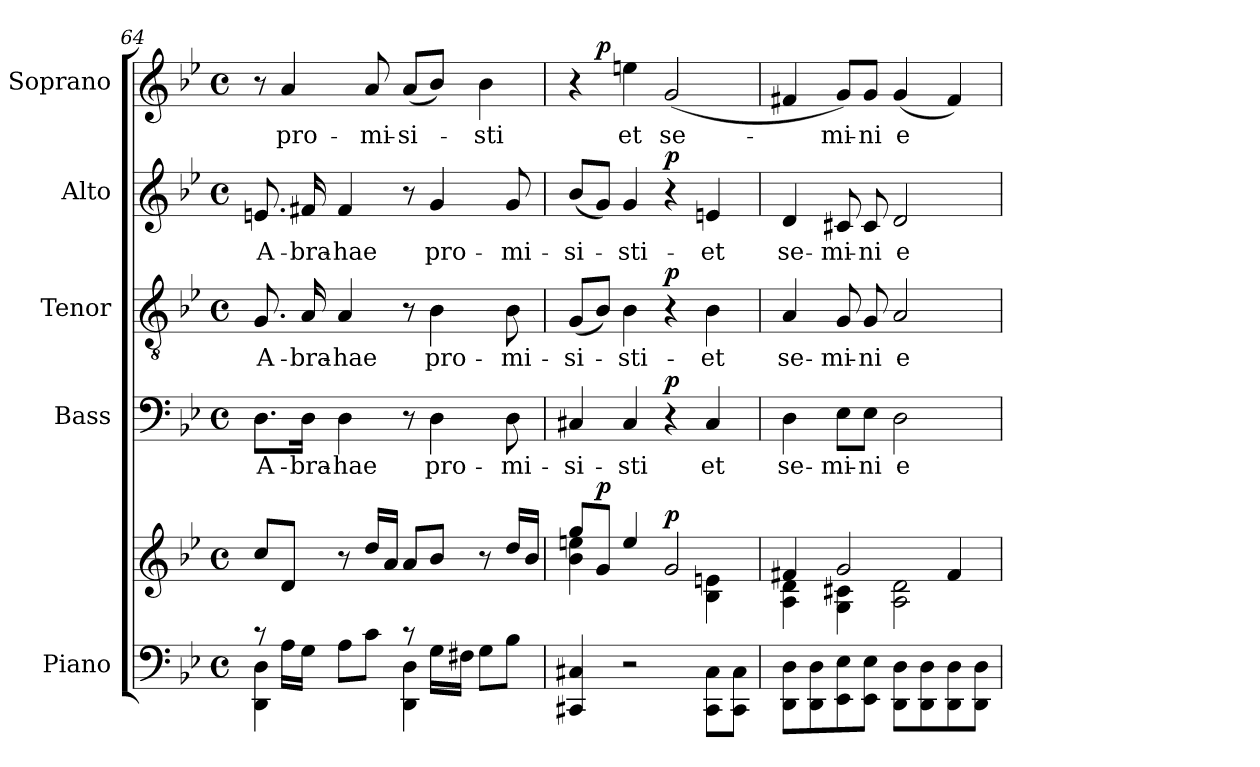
**kern	**kern	**dynam	**kern	**text	**dynam	**kern	**text	**dynam	**kern	**text	**dynam	**kern	**text	**dynam
*part5	*part5	*part5	*part4	*part4	*part4	*part3	*part3	*part3	*part2	*part2	*part2	*part1	*part1	*part1
*staff6	*staff5	*staff5/6	*staff4	*staff4	*staff4	*staff3	*staff3	*staff3	*staff2	*staff2	*staff2	*staff1	*staff1	*staff1
*I"Piano	*	*	*I"Bass	*	*	*I"Tenor	*	*	*I"Alto	*	*	*I"Soprano	*	*
*I'Pno.	*	*	*I'B.	*	*	*I'T.	*	*	*I'A.	*	*	*I'S.	*	*
*clefF4	*clefG2	*	*clefF4	*	*	*clefGv2	*	*	*clefG2	*	*	*clefG2	*	*
*k[b-e-]	*k[b-e-]	*	*k[b-e-]	*	*	*k[b-e-]	*	*	*k[b-e-]	*	*	*k[b-e-]	*	*
*B-:	*B-:	*	*B-:	*	*	*B-:	*	*	*B-:	*	*	*B-:	*	*
*M4/4	*M4/4	*	*M4/4	*	*	*M4/4	*	*	*M4/4	*	*	*M4/4	*	*
*met(c)	*met(c)	*	*met(c)	*	*	*met(c)	*	*	*met(c)	*	*	*met(c)	*	*
=64	=64	=64	=64	=64	=64	=64	=64	=64	=64	=64	=64	=64	=64	=64
*^	*	*	*	*	*	*	*	*	*	*	*	*	*	*
!	!	!	!	!	!LO:LY:b	!	!	!LO:LY:b	!	!	!LO:LY:b	!	!	!	!
8r	4DD\ 4D\	8cc/L	.	8.D\L	A-	.	8.G/	A-	.	8.en/	A-	.	8r	.	.
!	!	!	!	!	!	!	!	!	!	!	!	!	!	!LO:LY:b	!
16A\LL	.	8d/J	.	.	.	.	.	.	.	.	.	.	4a/	pro-	.
!	!	!	!	!	!LO:LY:b	!	!	!LO:LY:b	!	!	!LO:LY:b	!	!	!	!
16G\JJ	.	.	.	16D\Jk	-bra-	.	16A/	-bra-	.	16f#X/	-bra-	.	.	.	.
!	!	!	!	!	!LO:LY:b	!	!	!LO:LY:b	!	!	!LO:LY:b	!	!	!	!
8A\L	4ryy	8r	.	4D\	-hae	.	4A/	-hae	.	4f#/	-hae	.	.	.	.
!	!	!	!	!	!	!	!	!	!	!	!	!	!	!LO:LY:b	!
8c\J	.	16dd/LL	.	.	.	.	.	.	.	.	.	.	8a/	-mi-	.
.	.	16a/JJ	.	.	.	.	.	.	.	.	.	.	.	.	.
!	!	!	!	!	!	!	!	!	!	!	!	!	!	!LO:LY:b	!
8r	4DD\ 4D\	8a/L	.	8r	.	.	8r	.	.	8r	.	.	(<8a/L	-si-	.
!	!	!	!	!	!LO:LY:b	!	!	!LO:LY:b	!	!	!LO:LY:b	!	!	!	!
16G\LL	.	8b-/J	.	4D\	pro-	.	4B-\	pro-	.	4g/	pro-	.	8b-/J)	.	.
16F#X\JJ	.	.	.	.	.	.	.	.	.	.	.	.	.	.	.
!	!	!	!	!	!	!	!	!	!	!	!	!	!	!LO:LY:b	!
8G\L	4ryy	8r	.	.	.	.	.	.	.	.	.	.	4b-\	-sti	.
!	!	!	!	!	!LO:LY:b	!	!	!LO:LY:b	!	!	!LO:LY:b	!	!	!	!
8B-\J	.	16dd/LL	.	8D\	-mi-	.	8B-\	-mi-	.	8g/	-mi-	.	.	.	.
.	.	16b-/JJ	.	.	.	.	.	.	.	.	.	.	.	.	.
*v	*v	*	*	*	*	*	*	*	*	*	*	*	*	*	*
=65	=65	=65	=65	=65	=65	=65	=65	=65	=65	=65	=65	=65	=65	=65
*	*^	*	*	*	*	*	*	*	*	*	*	*	*	*
!	!	!	!	!	!LO:LY:b	!	!	!LO:LY:b	!	!	!LO:LY:b	!	!	!	!
*	*	*	*	*	*	*	*	*	*	*	*	*	*^	*	*
4CC#X/ 4C#X/	8gg/L	4b-\ 4een\	.	4C#X/	-si-	.	(<8G/L	-si-	.	(<8b-/L	-si-	.	4r	8ryy	.	.
!	!	!	!LO:DY:a	!	!	!	!	!	!	!	!	!	!	!	!	!LO:DY:a
.	8g/J	.	p	.	.	.	8B-/J)	.	.	8g/J)	.	.	.	2..ryy	.	p
!	!	!	!	!	!LO:LY:b	!	!	!LO:LY:b	!	!	!LO:LY:b	!	!	!	!LO:LY:b	!
2r	4ee/	2ryy	.	4C#/	-sti	.	4B-\	-sti-	.	4g/	-sti-	.	4een\	.	et	.
!	!	!	!LO:DY:a	!	!	!LO:DY:a	!	!	!LO:DY:a	!	!	!LO:DY:a	!	!	!LO:LY:b	!
.	2g/	.	p	4r	.	p	4r	.	p	4r	.	p	(<2g/	.	se-	.
!	!	!	!	!	!LO:LY:b	!	!	!LO:LY:b	!	!	!LO:LY:b	!	!	!	!	!
8CC#\ 8C#\L	.	4B-\ 4en\	.	4C#/	et	.	4B-\	-et	.	4en/	-et	.	.	.	.	.
8CC#\ 8C#\J	.	.	.	.	.	.	.	.	.	.	.	.	.	.	.	.
=66	=66	=66	=66	=66	=66	=66	=66	=66	=66	=66	=66	=66	=66	=66	=66	=66
!	!	!	!	!	!LO:LY:b	!	!	!LO:LY:b	!	!	!LO:LY:b	!	!	!	!	!
*	*	*	*	*	*	*	*	*	*	*	*	*	*v	*v	*	*
8DD\ 8D\L	4f#X/	4A\ 4d\	.	4D\	se-	.	4A/	se-	.	4d/	se-	.	4f#X/	.	.
8DD\ 8D\	.	.	.	.	.	.	.	.	.	.	.	.	.	.	.
!	!	!	!	!	!LO:LY:b	!	!	!LO:LY:b	!	!	!LO:LY:b	!	!	!LO:LY:b	!
8EE-\ 8E-\	2g/	4G\ 4c#X\	.	8E-\L	-mi-	.	8G/	-mi-	.	8c#X/	-mi-	.	8g/L)	-mi-	.
!	!	!	!	!	!LO:LY:b	!	!	!LO:LY:b	!	!	!LO:LY:b	!	!	!LO:LY:b	!
8EE-\ 8E-\J	.	.	.	8E-\J	-ni	.	8G/	-ni	.	8c#/	-ni	.	8g/J	-ni	.
!	!	!	!	!	!LO:LY:b	!	!	!LO:LY:b	!	!	!LO:LY:b	!	!	!LO:LY:b	!
8DD\ 8D\L	.	2A\ 2d\	.	2D\	e-	.	2A/	e-	.	2d/	e-	.	(<4g/	e	.
8DD\ 8D\	.	.	.	.	.	.	.	.	.	.	.	.	.	.	.
8DD\ 8D\	4f#/	.	.	.	.	.	.	.	.	.	.	.	4f#/)	.	.
8DD\ 8D\J	.	.	.	.	.	.	.	.	.	.	.	.	.	.	.
*	*v	*v	*	*	*	*	*	*	*	*	*	*	*	*	*
=	=	=	=	=	=	=	=	=	=	=	=	=	=	=
*-	*-	*-	*-	*-	*-	*-	*-	*-	*-	*-	*-	*-	*-	*-
